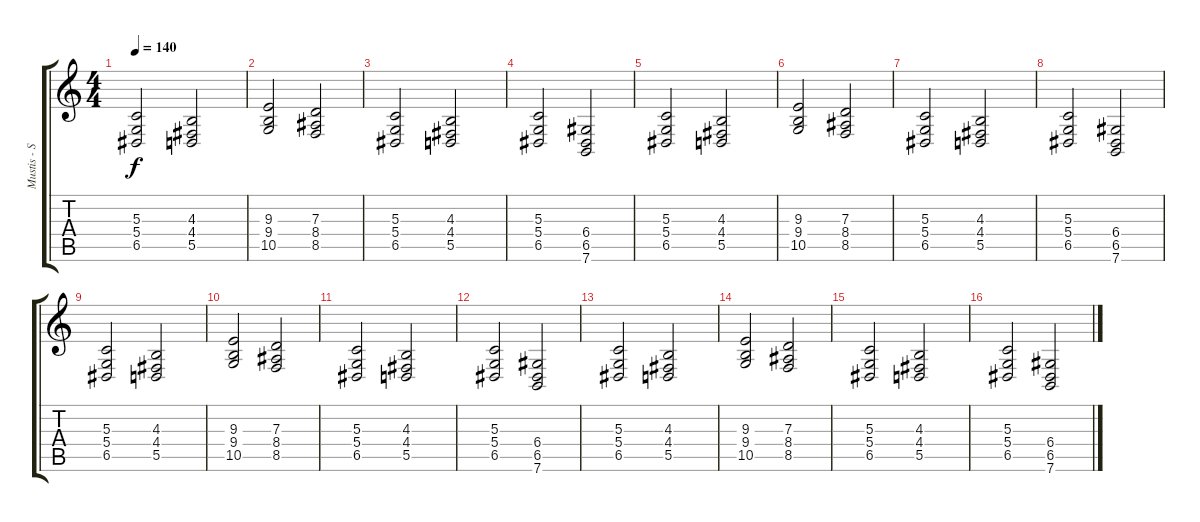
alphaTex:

\track ("Mustis - Strings" "Mustis - S") {instrument stringensemble1}
\staff {score tabs}
\tuning (E4 B3 G3 D3 A2 E2) {hide}
\ts (4 4)
\tempo 140
\clef g2
\ks c
(5.3 5.4 6.5).2{dy f} (4.3 4.4 5.5).2 |
(9.3 9.4 10.5).2 (7.3 8.4 8.5).2 |
(5.3 5.4 6.5).2 (4.3 4.4 5.5).2 |
(5.3 5.4 6.5).2 (6.4 6.5 7.6).2 |
(5.3 5.4 6.5).2 (4.3 4.4 5.5).2 |
(9.3 9.4 10.5).2 (7.3 8.4 8.5).2 |
(5.3 5.4 6.5).2 (4.3 4.4 5.5).2 |
(5.3 5.4 6.5).2 (6.4 6.5 7.6).2 |
(5.3 5.4 6.5).2 (4.3 4.4 5.5).2 |
(9.3 9.4 10.5).2 (7.3 8.4 8.5).2 |
(5.3 5.4 6.5).2 (4.3 4.4 5.5).2 |
(5.3 5.4 6.5).2 (6.4 6.5 7.6).2 |
(5.3 5.4 6.5).2 (4.3 4.4 5.5).2 |
(9.3 9.4 10.5).2 (7.3 8.4 8.5).2 |
(5.3 5.4 6.5).2 (4.3 4.4 5.5).2 |
(5.3 5.4 6.5).2 (6.4 6.5 7.6).2
